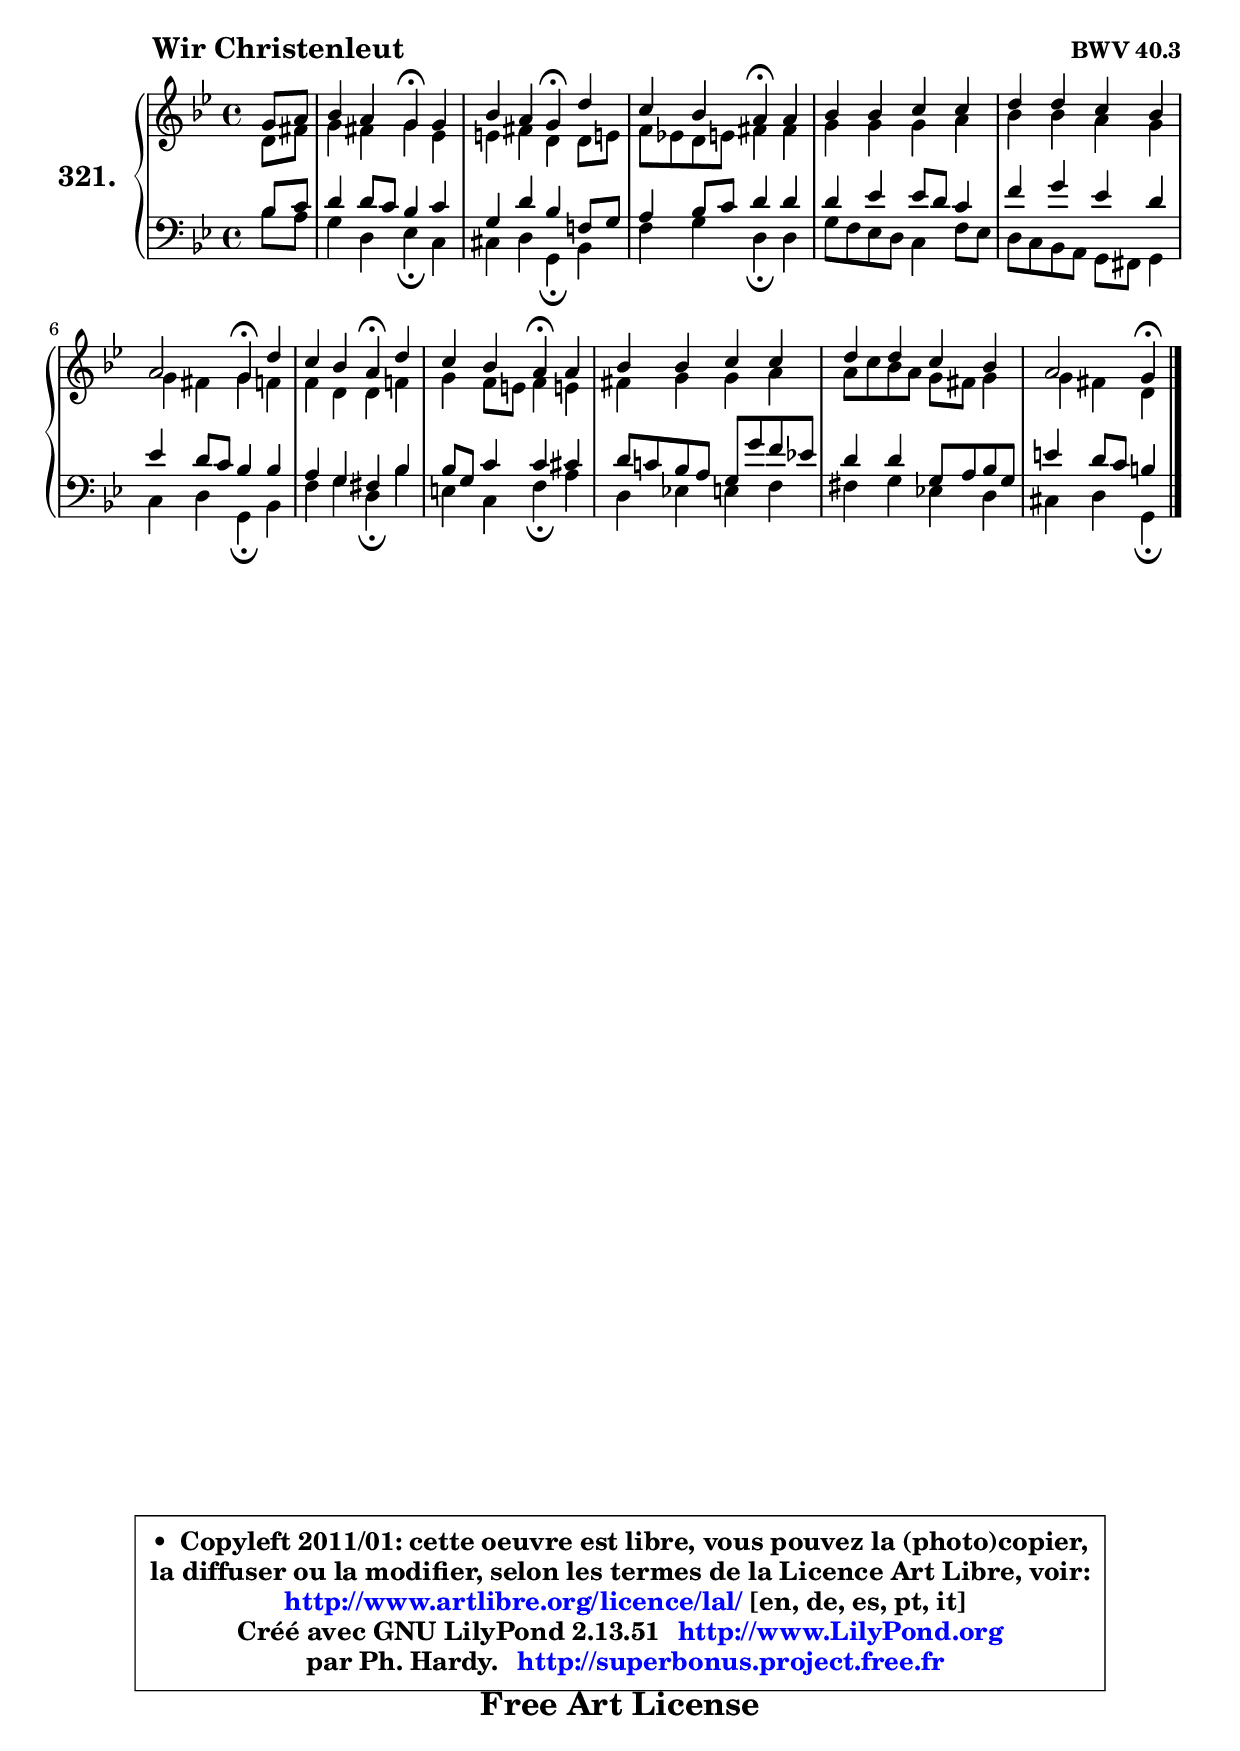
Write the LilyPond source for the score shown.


\version "2.13.51"

    \paper {
%	system-system-spacing #'padding = #0.1
%	score-system-spacing #'padding = #0.1
%	ragged-bottom = ##f
%	ragged-last-bottom = ##f
	}

    \header {
      opus = \markup { \bold "BWV 40.3" }
      piece = \markup { \hspace #9 \fontsize #2 \bold "Wir Christenleut" }
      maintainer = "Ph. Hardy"
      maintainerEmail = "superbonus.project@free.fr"
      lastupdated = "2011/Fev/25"
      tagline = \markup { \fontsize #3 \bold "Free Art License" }
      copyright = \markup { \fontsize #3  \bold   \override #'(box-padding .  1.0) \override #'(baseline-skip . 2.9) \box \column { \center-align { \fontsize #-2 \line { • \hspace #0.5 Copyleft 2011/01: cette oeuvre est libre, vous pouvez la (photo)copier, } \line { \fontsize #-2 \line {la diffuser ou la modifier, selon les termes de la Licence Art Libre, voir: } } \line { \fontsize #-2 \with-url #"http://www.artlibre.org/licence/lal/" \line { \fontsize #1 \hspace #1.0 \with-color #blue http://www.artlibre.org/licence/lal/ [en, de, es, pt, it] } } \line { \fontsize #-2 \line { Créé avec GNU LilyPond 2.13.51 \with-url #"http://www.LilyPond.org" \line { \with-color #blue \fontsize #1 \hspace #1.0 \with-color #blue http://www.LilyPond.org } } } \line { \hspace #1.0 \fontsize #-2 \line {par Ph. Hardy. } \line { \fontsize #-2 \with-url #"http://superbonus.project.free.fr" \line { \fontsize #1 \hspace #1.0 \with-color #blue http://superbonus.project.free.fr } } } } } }

	  }

  guidemidi = {
        r4 |
        r2 \tempo 4 = 30 r4 \tempo 4 = 78 r4 |
        r2 \tempo 4 = 30 r4 \tempo 4 = 78 r4 |
        r2 \tempo 4 = 30 r4 \tempo 4 = 78 r4 |
        R1 |
        R1 |
        r2 \tempo 4 = 30 r4 \tempo 4 = 78 r4 |
        r2 \tempo 4 = 30 r4 \tempo 4 = 78 r4 |
        r2 \tempo 4 = 30 r4 \tempo 4 = 78 r4 |
        R1 |
        R1 |
        r2 \tempo 4 = 30 r4 
	}

  upper = {
	\time 4/4
	\key g \minor
	\clef treble
	\partial 4
	\voiceOne
	<< { 
	% SOPRANO
	\set Voice.midiInstrument = "acoustic grand"
	\relative c'' {
        g8 a |
        bes4 a g\fermata g |
        bes4 a g\fermata d' |
        c4 bes a\fermata a |
        bes4 bes c c |
        d4 d c bes |
        a2 g4\fermata d' |
        c4 bes a\fermata d |
        c4 bes a\fermata a |
        bes4 bes c c |
        d4 d c bes |
        a2 g4\fermata
        \bar "|."
	} % fin de relative
	}

	\context Voice="1" { \voiceTwo 
	% ALTO
	\set Voice.midiInstrument = "acoustic grand"
	\relative c' {
        d8 fis |
        g4 fis g es |
        e4 fis d d8 e! |
        f8 es! d e fis4 fis |
        g4 g g a |
        bes4 bes a g |
        g4 fis g f |
        f4 d d f! |
        g4 f8 e f4 e! |
        fis4 g g a |
        a8 c bes a g fis g4 |
        g4 fis d
        \bar "|."
	} % fin de relative
	\oneVoice
	} >>
	}

    lower = {
	\time 4/4
	\key g \minor
	\clef bass
	\partial 4
	\voiceOne
	<< { 
	% TENOR
	\set Voice.midiInstrument = "acoustic grand"
	\relative c' {
        bes8 c |
        d4 d8 c bes4 c |
        g4 d' bes f!8 g |
        a4 bes8 c d4 d |
        d4 es es8 d c4 |
        f4 g es d |
        es4 d8 c bes4 bes |
        a4 g fis bes |
        bes8 g c4 c cis |
        d8 c! bes a g8 g' f es! |
        d4 d g,8 a bes g |
        e'4 d8 c b4
        \bar "|."
	} % fin de relative
	}
	\context Voice="1" { \voiceTwo 
	% BASS
	\set Voice.midiInstrument = "acoustic grand"
	\relative c' {
        bes8 a |
        g4 d es\fermata c |
        cis4 d g,\fermata bes |
        f'4 g d\fermata d |
        g8 f es d c4 f8 es |
        d8 c bes a g fis g4 |
        c4 d g,\fermata bes |
        f'4 g d\fermata bes' |
        e,4 c f\fermata a |
        d,4 es! e f |
        fis4 g es! d |
        cis4 d g,4\fermata
        \bar "|."
	} % fin de relative
	\oneVoice
	} >>
	}


    \score { 

	\new PianoStaff <<
	\set PianoStaff.instrumentName = \markup { \bold \huge "321." }
	\new Staff = "upper" \upper
	\new Staff = "lower" \lower
	>>

    \layout {
%	ragged-last = ##f
	   }

         } % fin de score

  \score {
    \unfoldRepeats { << \guidemidi \upper \lower >> }
    \midi {
    \context {
     \Staff
      \remove "Staff_performer"
               }

     \context {
      \Voice
       \consists "Staff_performer"
                }

     \context { 
      \Score
      tempoWholesPerMinute = #(ly:make-moment 78 4)
		}
	    }
	}

